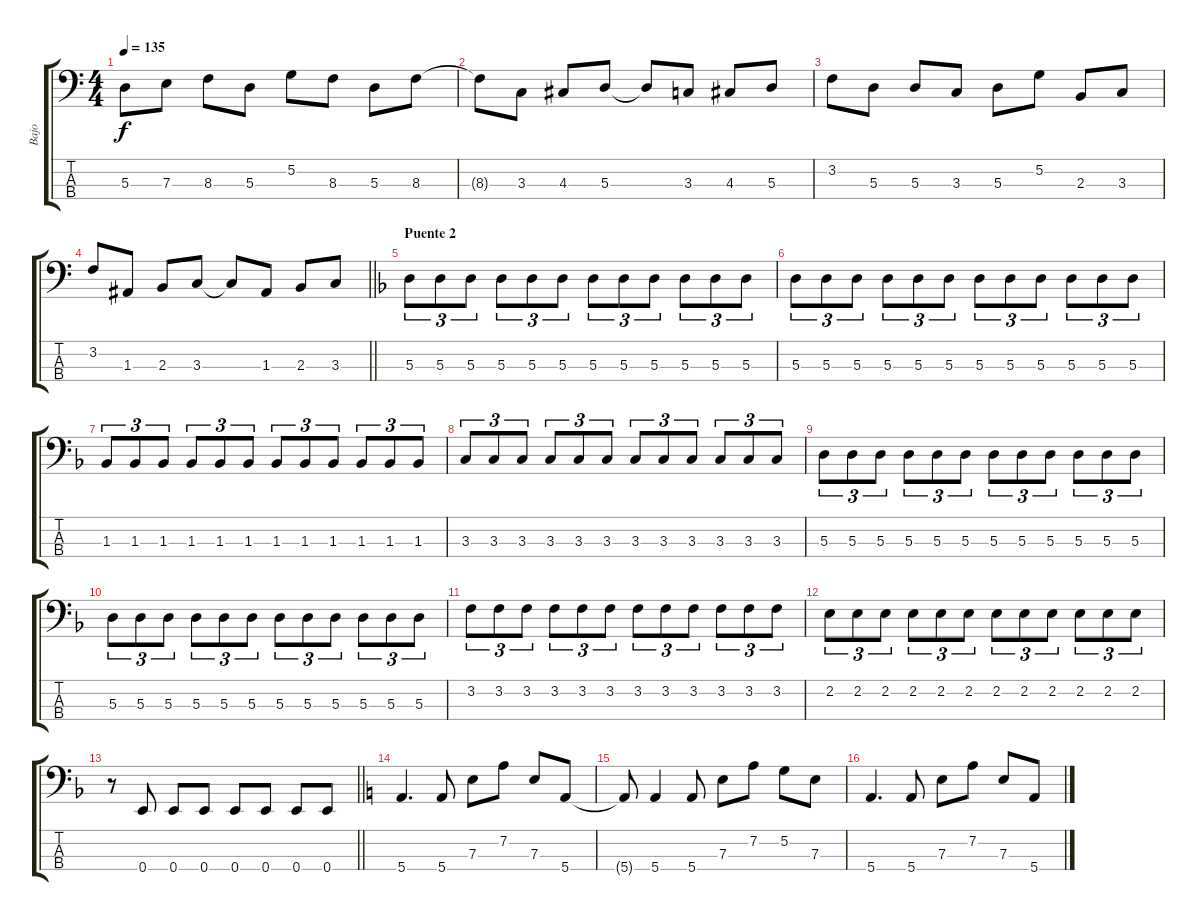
\track ("Bajo" "Bajo") {instrument electricbassfinger}
\staff {score tabs}
\tuning (G2 D2 A1 E1) {hide}
\ts (4 4)
\tempo 135
\clef f4
\ks aminor
5.3.8{dy f} 7.3.8 8.3.8 5.3.8 5.2.8 8.3.8 5.3.8 8.3.8 |
8.3{t}.8 3.3.8 4.3.8 5.3.8 5.3{t}.8 3.3.8 4.3.8 5.3.8 |
3.2.8 5.3.8 5.3.8 3.3.8 5.3.8 5.2.8 2.3.8 3.3.8 |
\barLineRight lightlight
3.2.8 1.3.8 2.3.8 3.3.8 3.3{t}.8 1.3.8 2.3.8 3.3.8 |
\section ("" "Puente 2")
\ks dminor
5.3.8{tu (3 2)} 5.3.8{tu (3 2)} 5.3.8{tu (3 2)} 5.3.8{tu (3 2)} 5.3.8{tu (3 2)} 5.3.8{tu (3 2)} 5.3.8{tu (3 2)} 5.3.8{tu (3 2)} 5.3.8{tu (3 2)} 5.3.8{tu (3 2)} 5.3.8{tu (3 2)} 5.3.8{tu (3 2)} |
5.3.8{tu (3 2)} 5.3.8{tu (3 2)} 5.3.8{tu (3 2)} 5.3.8{tu (3 2)} 5.3.8{tu (3 2)} 5.3.8{tu (3 2)} 5.3.8{tu (3 2)} 5.3.8{tu (3 2)} 5.3.8{tu (3 2)} 5.3.8{tu (3 2)} 5.3.8{tu (3 2)} 5.3.8{tu (3 2)} |
1.3.8{tu (3 2)} 1.3.8{tu (3 2)} 1.3.8{tu (3 2)} 1.3.8{tu (3 2)} 1.3.8{tu (3 2)} 1.3.8{tu (3 2)} 1.3.8{tu (3 2)} 1.3.8{tu (3 2)} 1.3.8{tu (3 2)} 1.3.8{tu (3 2)} 1.3.8{tu (3 2)} 1.3.8{tu (3 2)} |
3.3.8{tu (3 2)} 3.3.8{tu (3 2)} 3.3.8{tu (3 2)} 3.3.8{tu (3 2)} 3.3.8{tu (3 2)} 3.3.8{tu (3 2)} 3.3.8{tu (3 2)} 3.3.8{tu (3 2)} 3.3.8{tu (3 2)} 3.3.8{tu (3 2)} 3.3.8{tu (3 2)} 3.3.8{tu (3 2)} |
5.3.8{tu (3 2)} 5.3.8{tu (3 2)} 5.3.8{tu (3 2)} 5.3.8{tu (3 2)} 5.3.8{tu (3 2)} 5.3.8{tu (3 2)} 5.3.8{tu (3 2)} 5.3.8{tu (3 2)} 5.3.8{tu (3 2)} 5.3.8{tu (3 2)} 5.3.8{tu (3 2)} 5.3.8{tu (3 2)} |
5.3.8{tu (3 2)} 5.3.8{tu (3 2)} 5.3.8{tu (3 2)} 5.3.8{tu (3 2)} 5.3.8{tu (3 2)} 5.3.8{tu (3 2)} 5.3.8{tu (3 2)} 5.3.8{tu (3 2)} 5.3.8{tu (3 2)} 5.3.8{tu (3 2)} 5.3.8{tu (3 2)} 5.3.8{tu (3 2)} |
3.2.8{tu (3 2)} 3.2.8{tu (3 2)} 3.2.8{tu (3 2)} 3.2.8{tu (3 2)} 3.2.8{tu (3 2)} 3.2.8{tu (3 2)} 3.2.8{tu (3 2)} 3.2.8{tu (3 2)} 3.2.8{tu (3 2)} 3.2.8{tu (3 2)} 3.2.8{tu (3 2)} 3.2.8{tu (3 2)} |
2.2.8{tu (3 2)} 2.2.8{tu (3 2)} 2.2.8{tu (3 2)} 2.2.8{tu (3 2)} 2.2.8{tu (3 2)} 2.2.8{tu (3 2)} 2.2.8{tu (3 2)} 2.2.8{tu (3 2)} 2.2.8{tu (3 2)} 2.2.8{tu (3 2)} 2.2.8{tu (3 2)} 2.2.8{tu (3 2)} |
\barLineRight lightlight
r.8 0.4.8 0.4.8 0.4.8 0.4.8 0.4.8 0.4.8 0.4.8 |
\ks aminor
5.4.4{d} 5.4.8 7.3.8 7.2.8 7.3.8 5.4.8 |
5.4{t}.8 5.4.4 5.4.8 7.3.8 7.2.8 5.2.8 7.3.8 |
5.4.4{d} 5.4.8 7.3.8 7.2.8 7.3.8 5.4.8
